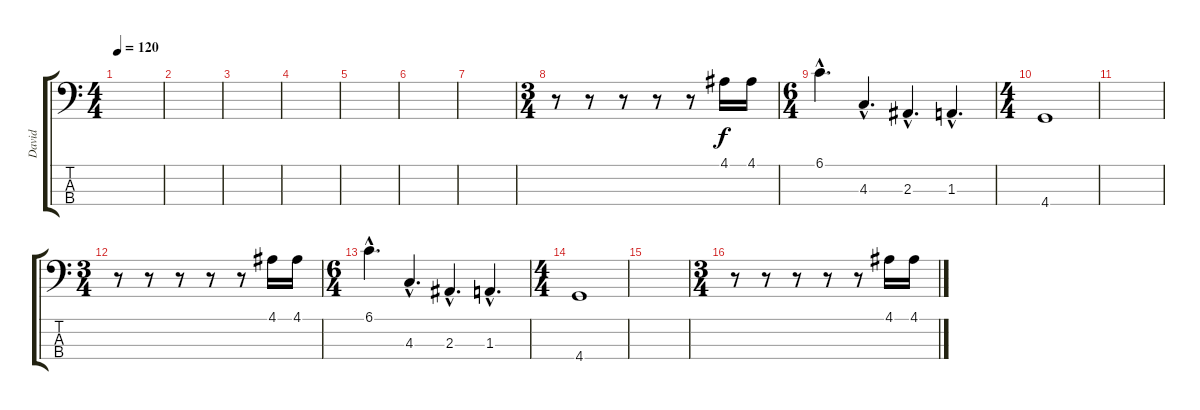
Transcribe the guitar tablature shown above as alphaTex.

\track ("David" "David") {instrument electricbasspick}
\staff {score tabs}
\tuning (Gb2 Db2 Ab1 Eb1) {hide}
\ts (4 4)
\tempo 120
\clef f4
\ks c
|
|
|
|
|
|
|
\ts (3 4)
r.8 r.8 r.8 r.8 r.8 4.1.16 4.1.16 |
\ts (6 4)
6.1{hac}.4{d} 4.3{hac}.4{d} 2.3{hac}.4{d} 1.3{hac}.4{d} |
\ts (4 4)
4.4.1 |
|
\ts (3 4)
r.8 r.8 r.8 r.8 r.8 4.1.16 4.1.16 |
\ts (6 4)
6.1{hac}.4{d} 4.3{hac}.4{d} 2.3{hac}.4{d} 1.3{hac}.4{d} |
\ts (4 4)
4.4.1 |
|
\ts (3 4)
r.8 r.8 r.8 r.8 r.8 4.1.16 4.1.16
